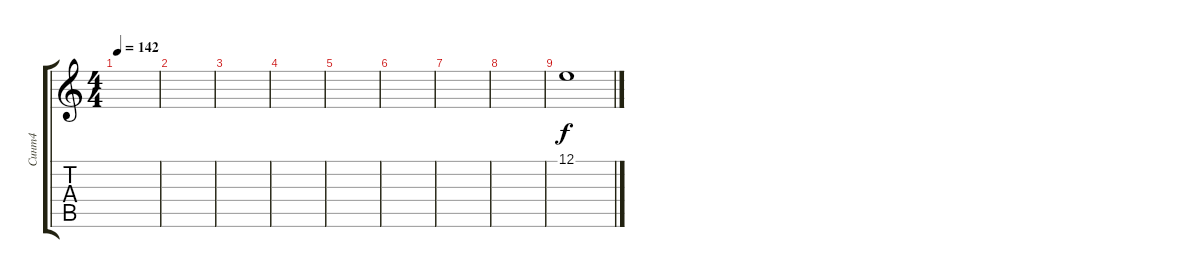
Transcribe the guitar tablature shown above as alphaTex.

\track ("Синт4" "Синт4") {instrument glockenspiel}
\staff {score tabs}
\tuning (E4 B3 G3 D3 A2 E2) {hide}
\ts (4 4)
\tempo 142
\clef g2
\ks c
|
|
|
|
|
|
|
|
12.1.1
